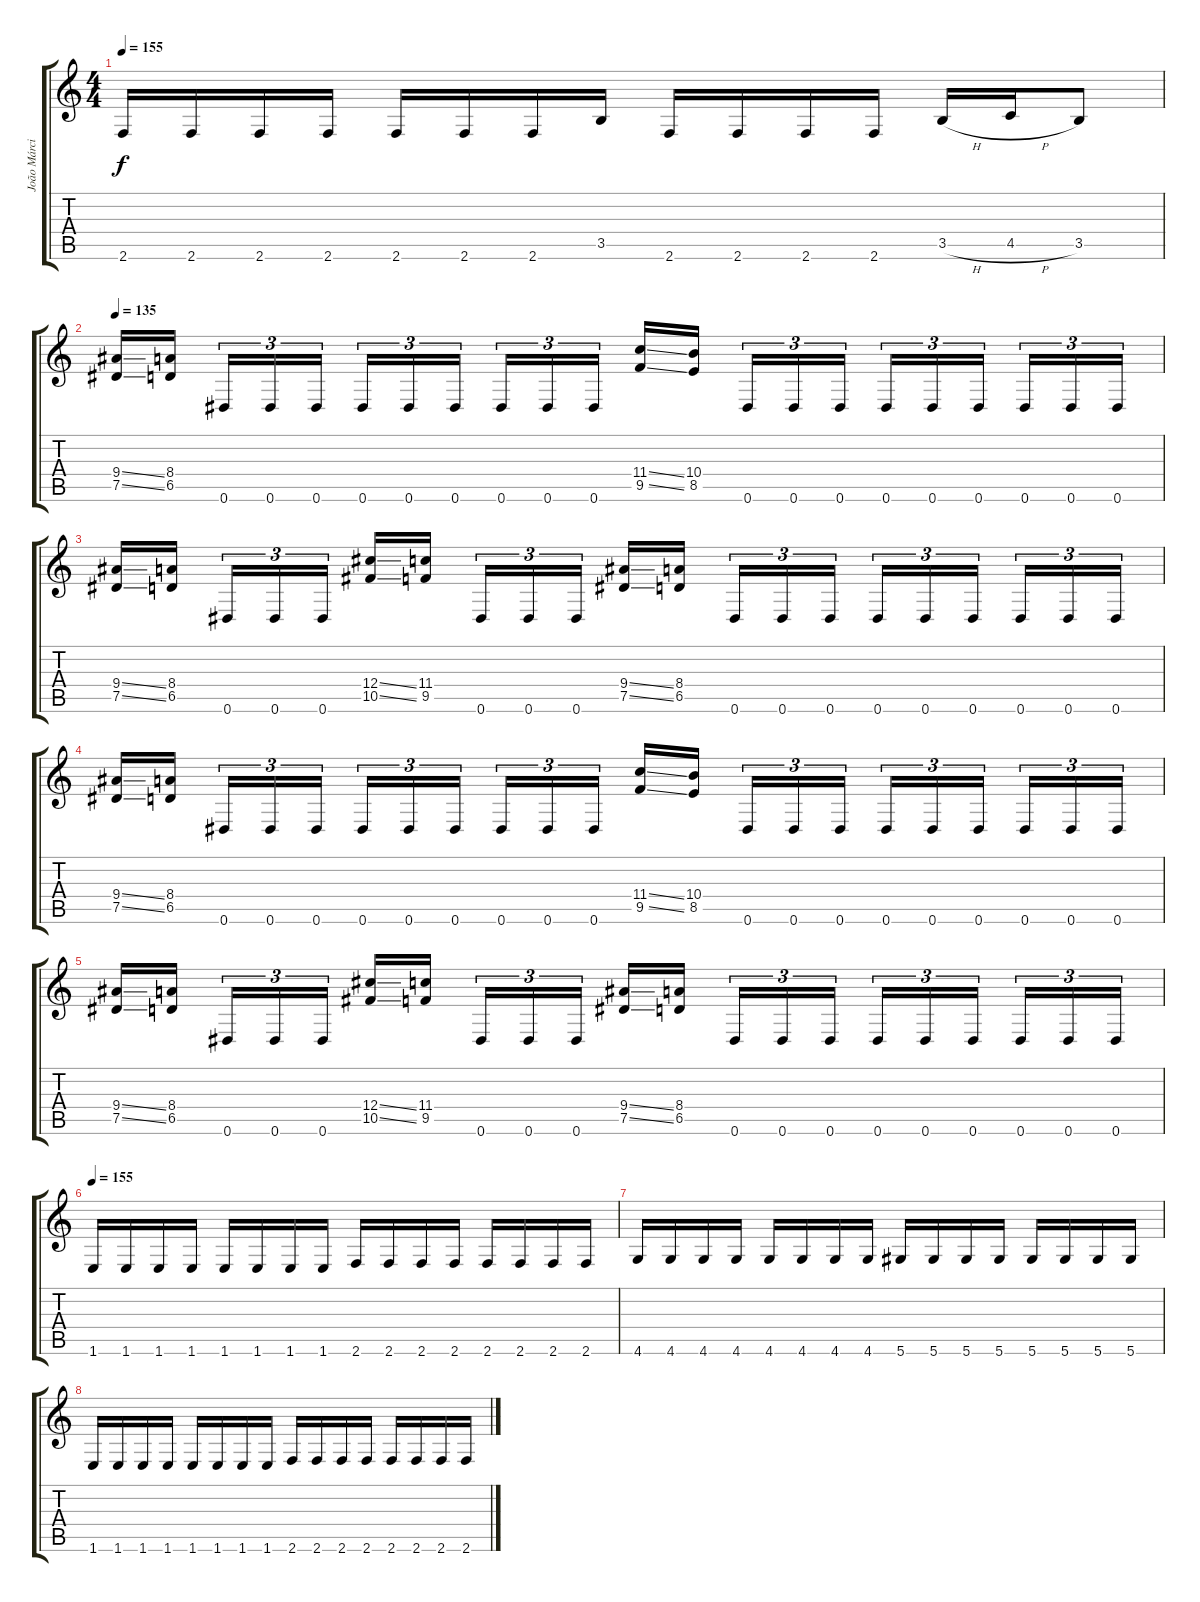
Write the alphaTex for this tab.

\track ("João Márcio" "João Márci") {instrument distortionguitar}
\staff {score tabs}
\tuning (Eb4 Bb3 Gb3 Db3 Ab2 Eb2) {hide}
\ts (4 4)
\tempo 155
\clef g2
\ks c
2.6.16{dy f} 2.6.16 2.6.16 2.6.16 2.6.16 2.6.16 2.6.16 3.5.16 2.6.16 2.6.16 2.6.16 2.6.16 3.5{h}.16 4.5{h}.16 3.5.8 |
\tempo 135
(9.4{ss} 7.5{ss}).16 (8.4 6.5).16{beam splitsecondary} 0.6.16{tu (3 2)} 0.6.16{tu (3 2)} 0.6.16{tu (3 2)} 0.6.16{tu (3 2)} 0.6.16{tu (3 2)} 0.6.16{tu (3 2) beam splitsecondary} 0.6.16{tu (3 2)} 0.6.16{tu (3 2)} 0.6.16{tu (3 2)} (11.4{ss} 9.5{ss}).16 (10.4 8.5).16{beam splitsecondary} 0.6.16{tu (3 2)} 0.6.16{tu (3 2)} 0.6.16{tu (3 2)} 0.6.16{tu (3 2)} 0.6.16{tu (3 2)} 0.6.16{tu (3 2) beam splitsecondary} 0.6.16{tu (3 2)} 0.6.16{tu (3 2)} 0.6.16{tu (3 2)} |
(9.4{ss} 7.5{ss}).16 (8.4 6.5).16{beam splitsecondary} 0.6.16{tu (3 2)} 0.6.16{tu (3 2)} 0.6.16{tu (3 2)} (12.4{ss} 10.5{ss}).16 (11.4 9.5).16{beam splitsecondary} 0.6.16{tu (3 2)} 0.6.16{tu (3 2)} 0.6.16{tu (3 2)} (9.4{ss} 7.5{ss}).16 (8.4 6.5).16{beam splitsecondary} 0.6.16{tu (3 2)} 0.6.16{tu (3 2)} 0.6.16{tu (3 2)} 0.6.16{tu (3 2)} 0.6.16{tu (3 2)} 0.6.16{tu (3 2) beam splitsecondary} 0.6.16{tu (3 2)} 0.6.16{tu (3 2)} 0.6.16{tu (3 2)} |
(9.4{ss} 7.5{ss}).16 (8.4 6.5).16{beam splitsecondary} 0.6.16{tu (3 2)} 0.6.16{tu (3 2)} 0.6.16{tu (3 2)} 0.6.16{tu (3 2)} 0.6.16{tu (3 2)} 0.6.16{tu (3 2) beam splitsecondary} 0.6.16{tu (3 2)} 0.6.16{tu (3 2)} 0.6.16{tu (3 2)} (11.4{ss} 9.5{ss}).16 (10.4 8.5).16{beam splitsecondary} 0.6.16{tu (3 2)} 0.6.16{tu (3 2)} 0.6.16{tu (3 2)} 0.6.16{tu (3 2)} 0.6.16{tu (3 2)} 0.6.16{tu (3 2) beam splitsecondary} 0.6.16{tu (3 2)} 0.6.16{tu (3 2)} 0.6.16{tu (3 2)} |
(9.4{ss} 7.5{ss}).16 (8.4 6.5).16{beam splitsecondary} 0.6.16{tu (3 2)} 0.6.16{tu (3 2)} 0.6.16{tu (3 2)} (12.4{ss} 10.5{ss}).16 (11.4 9.5).16{beam splitsecondary} 0.6.16{tu (3 2)} 0.6.16{tu (3 2)} 0.6.16{tu (3 2)} (9.4{ss} 7.5{ss}).16 (8.4 6.5).16{beam splitsecondary} 0.6.16{tu (3 2)} 0.6.16{tu (3 2)} 0.6.16{tu (3 2)} 0.6.16{tu (3 2)} 0.6.16{tu (3 2)} 0.6.16{tu (3 2) beam splitsecondary} 0.6.16{tu (3 2)} 0.6.16{tu (3 2)} 0.6.16{tu (3 2)} |
\tempo 155
1.6.16 1.6.16 1.6.16 1.6.16 1.6.16 1.6.16 1.6.16 1.6.16 2.6.16 2.6.16 2.6.16 2.6.16 2.6.16 2.6.16 2.6.16 2.6.16 |
4.6.16 4.6.16 4.6.16 4.6.16 4.6.16 4.6.16 4.6.16 4.6.16 5.6.16 5.6.16 5.6.16 5.6.16 5.6.16 5.6.16 5.6.16 5.6.16 |
1.6.16 1.6.16 1.6.16 1.6.16 1.6.16 1.6.16 1.6.16 1.6.16 2.6.16 2.6.16 2.6.16 2.6.16 2.6.16 2.6.16 2.6.16 2.6.16
